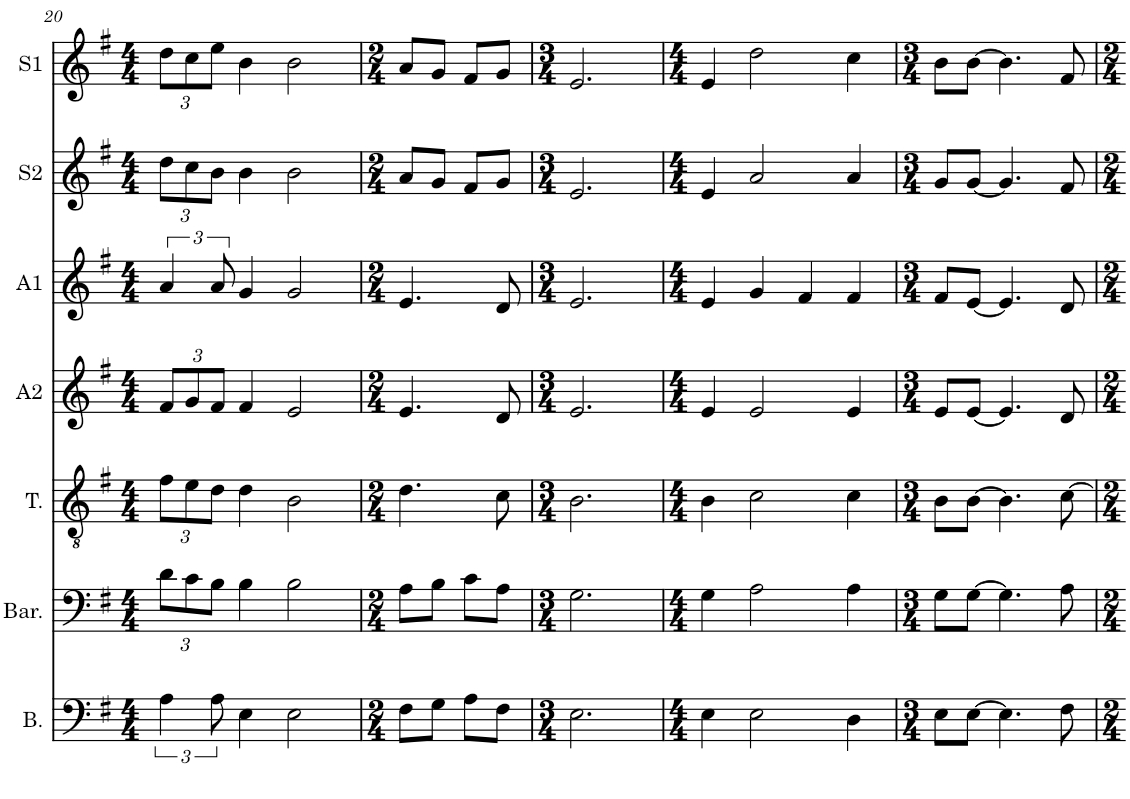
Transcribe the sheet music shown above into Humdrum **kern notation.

**kern	**kern	**kern	**kern	**kern	**kern	**kern
*part7	*part6	*part5	*part4	*part3	*part2	*part1
*staff7	*staff6	*staff5	*staff4	*staff3	*staff2	*staff1
*I"Bass	*I"Baritone	*I"Tenor	*I"Alto 2	*I"Alto 1	*I"Sop. 2	*I"Sop. 1
*I'B.	*I'Bar.	*I'T.	*I'A2	*I'A1	*I'S2	*I'S1
!!LO:PB:g=z
*clefF4	*clefF4	*clefGv2	*clefG2	*clefG2	*clefG2	*clefG2
*k[f#]	*k[f#]	*k[f#]	*k[f#]	*k[f#]	*k[f#]	*k[f#]
*M4/4	*M4/4	*M4/4	*M4/4	*M4/4	*M4/4	*M4/4
*	*Xbrackettup	*Xbrackettup	*Xbrackettup	*	*Xbrackettup	*Xbrackettup
=20	=20	=20	=20	=20	=20	=20
6A\	12d\L	12f#\L	12f#/L	6a/	12dd\L	12dd\L
.	12c\	12e\	12g/	.	12cc\	12cc\
12A\	12B\J	12d\J	12f#/J	12a/	12b\J	12ee\J
4E\	4B\	4d\	4f#/	4g/	4b\	4b\
2E\	2B\	2B\	2e/	2g/	2b\	2b\
=21	=21	=21	=21	=21	=21	=21
*M2/4	*M2/4	*M2/4	*M2/4	*M2/4	*M2/4	*M2/4
8F#\L	8A\L	4.d\	4.e/	4.e/	8a/L	8a/L
8G\J	8B\J	.	.	.	8g/J	8g/J
8A\L	8c\L	.	.	.	8f#/L	8f#/L
8F#\J	8A\J	8c\	8d/	8d/	8g/J	8g/J
=22	=22	=22	=22	=22	=22	=22
*M3/4	*M3/4	*M3/4	*M3/4	*M3/4	*M3/4	*M3/4
2.E\	2.G\	2.B\	2.e/	2.e/	2.e/	2.e/
=23	=23	=23	=23	=23	=23	=23
*M4/4	*M4/4	*M4/4	*M4/4	*M4/4	*M4/4	*M4/4
4E\	4G\	4B\	4e/	4e/	4e/	4e/
2E\	2A\	2c\	2e/	4g/	2a/	2dd\
.	.	.	.	4f#/	.	.
4D\	4A\	4c\	4e/	4f#/	4a/	4cc\
=24	=24	=24	=24	=24	=24	=24
*M3/4	*M3/4	*M3/4	*M3/4	*M3/4	*M3/4	*M3/4
8E\L	8G\L	8B\L	8e/L	8f#/L	8g/L	8b\L
[8E\J	[8G\J	[8B\J	[8e/J	[8e/J	[8g/J	[8b\J
4.E\]	4.G\]	4.B\]	4.e/]	4.e/]	4.g/]	4.b\]
8F#\	8A\	[8c\	8d/	8d/	8f#/	8f#/
=	=	=	=	=	=	=
*-	*-	*-	*-	*-	*-	*-
